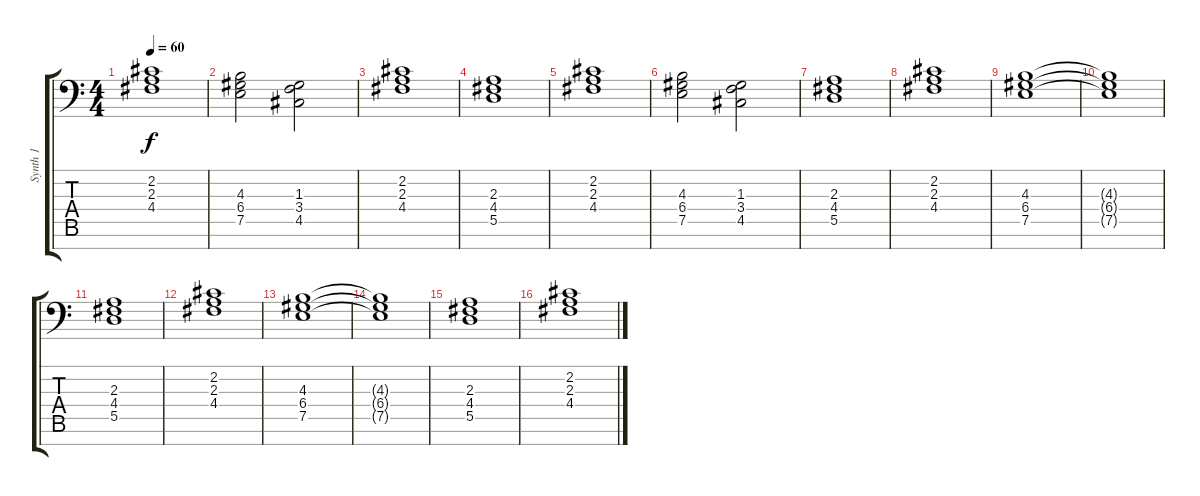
\track ("Synth 1" "Synth 1") {instrument stringensemble2}
\staff {score tabs}
\tuning (E4 B3 G3 D3 A2 E2 A0) {hide}
\ts (4 4)
\tempo 60
\clef f4
\ks c
(2.2 2.3 4.4).1{dy f} |
(4.3 6.4 7.5).2 (1.3 3.4 4.5).2 |
(2.2 2.3 4.4).1 |
(2.3 4.4 5.5).1 |
(2.2 2.3 4.4).1 |
(4.3 6.4 7.5).2 (1.3 3.4 4.5).2 |
(2.3 4.4 5.5).1 |
(2.2 2.3 4.4).1 |
(4.3 6.4 7.5).1 |
(4.3{t} 6.4{t} 7.5{t}).1 |
(2.3 4.4 5.5).1 |
(2.2 2.3 4.4).1 |
(4.3 6.4 7.5).1 |
(4.3{t} 6.4{t} 7.5{t}).1 |
(2.3 4.4 5.5).1 |
(2.2 2.3 4.4).1
